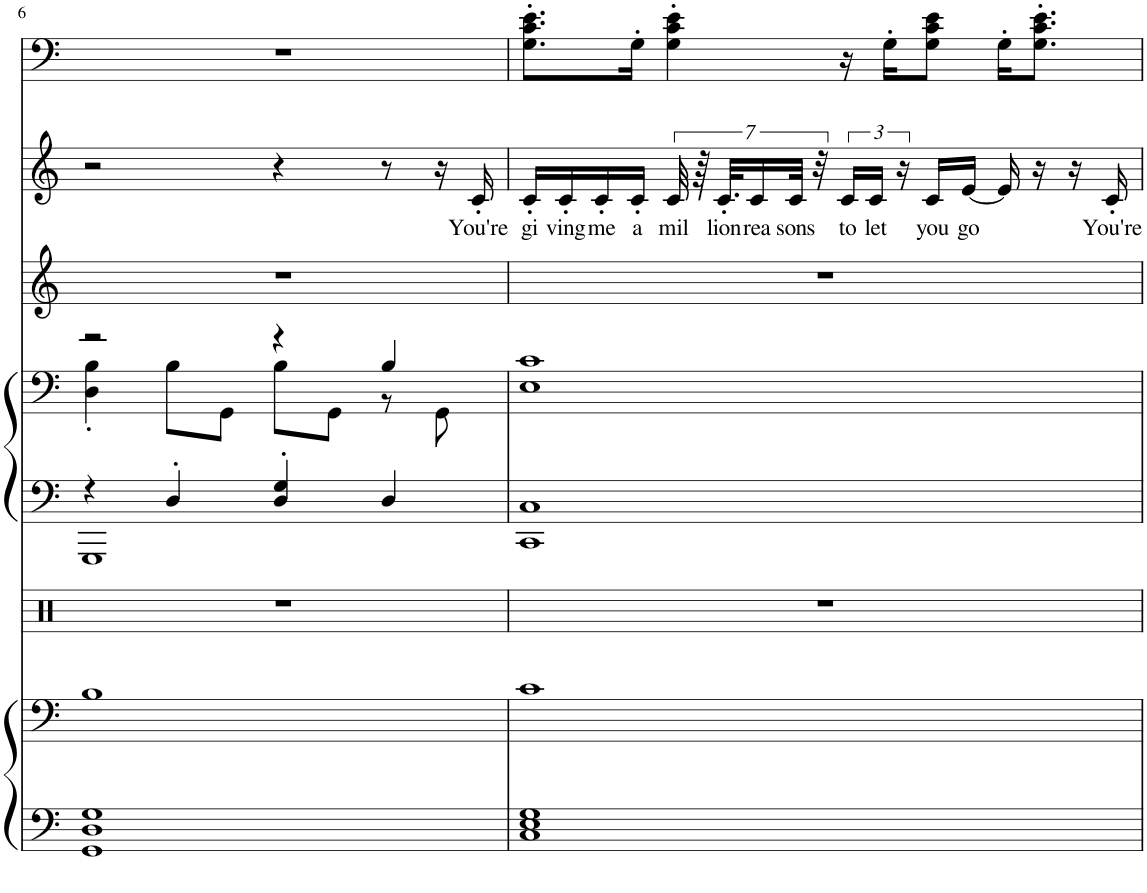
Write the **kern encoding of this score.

**kern	**kern	**kern	**kern	**kern	**kern	**kern	**text	**kern
*part6	*part6	*part5	*part4	*part4	*part3	*part2	*part2	*part1
*staff8	*staff7	*staff6	*staff5	*staff4	*staff3	*staff2	*staff2	*staff1
*I"E.Piano	*	*I"Percussion	*I"Grand Piano	*	*I"Polysynth Pad	*I"Alto Sax	*	*I"Nylon Gtr.
*I'E.Pno	*	*	*I'Pno	*	*	*I'A Sax	*	*
!!LO:PB:g=z
*clefF4	*clefF4	*clefX	*clefG2	*clefF4	*clefG2	*clefG2	*	*clefF4
*	*	*	*	*	*	*Trd5c9	*	*
*k[]	*k[]	*k[]	*k[]	*k[]	*k[]	*k[]	*	*k[]
*M4/4	*M4/4	*M4/4	*M4/4	*M4/4	*M4/4	*M4/4	*	*M4/4
=6	=6	=6	=6	=6	=6	=6	=6	=6
*	*	*	*^	*^	*	*	*	*
1GG 1D 1G	1B	1r	4r	1GGG	2r	4D\' 4B\'	1r	2r	.	1r
.	.	.	4D'/	.	.	8B\L	.	.	.	.
.	.	.	.	.	.	8GG\J	.	.	.	.
.	.	.	4D/' 4G/'	.	4r	8B\L	.	4r	.	.
.	.	.	.	.	.	8GG\J	.	.	.	.
.	.	.	4D/	.	4B/	8r	.	8r	.	.
.	.	.	.	.	.	8GG\	.	16r	.	.
!	!	!	!	!	!	!	!	!	!LO:LY:b	!
.	.	.	.	.	.	.	.	16c'/	You're	.
*	*	*	*v	*v	*	*	*	*	*	*
*	*	*	*	*v	*v	*	*	*	*
=7	=7	=7	=7	=7	=7	=7	=7	=7
!	!	!	!	!	!	!	!LO:LY:b	!
1C 1E 1G	1c	1r	1CC 1C	1E 1c	1r	16c'/LL	gi	8.G\' 8.c\' 8.e\'L
!	!	!	!	!	!	!	!LO:LY:b	!
.	.	.	.	.	.	16c'/	ving	.
!	!	!	!	!	!	!	!LO:LY:b	!
.	.	.	.	.	.	16c'/	me	.
!	!	!	!	!	!	!	!LO:LY:b	!
.	.	.	.	.	.	16c'/JJ	a	16G'\Jk
!	!	!	!	!	!	!	!LO:LY:b	!
.	.	.	.	.	.	28c/	mil	4G\' 4c\' 4e\'
.	.	.	.	.	.	56r	.	.
!	!	!	!	!	!	!	!LO:LY:b	!
.	.	.	.	.	.	28.c'/KLL	lion	.
!	!	!	!	!	!	!	!LO:LY:b	!
.	.	.	.	.	.	14c/	rea	.
!	!	!	!	!	!	!	!LO:LY:b	!
.	.	.	.	.	.	28c/JJk	sons	.
.	.	.	.	.	.	28r	.	.
!	!	!	!	!	!	!	!LO:LY:b	!
.	.	.	.	.	.	24c/LL	to	16r
!	!	!	!	!	!	!	!LO:LY:b	!
.	.	.	.	.	.	24c/JJ	let	.
.	.	.	.	.	.	.	.	16G'\KL
.	.	.	.	.	.	24r	.	.
!	!	!	!	!	!	!	!LO:LY:b	!
.	.	.	.	.	.	16c/LL	you	8G\ 8c\ 8e\J
!	!	!	!	!	!	!	!LO:LY:b	!
.	.	.	.	.	.	[16e/JJ	go	.
.	.	.	.	.	.	16e/]	.	16G'\KL
.	.	.	.	.	.	16r	.	8.G\' 8.c\' 8.e\'J
.	.	.	.	.	.	16r	.	.
!	!	!	!	!	!	!	!LO:LY:b	!
.	.	.	.	.	.	16c'/	You're	.
=	=	=	=	=	=	=	=	=
*-	*-	*-	*-	*-	*-	*-	*-	*-
